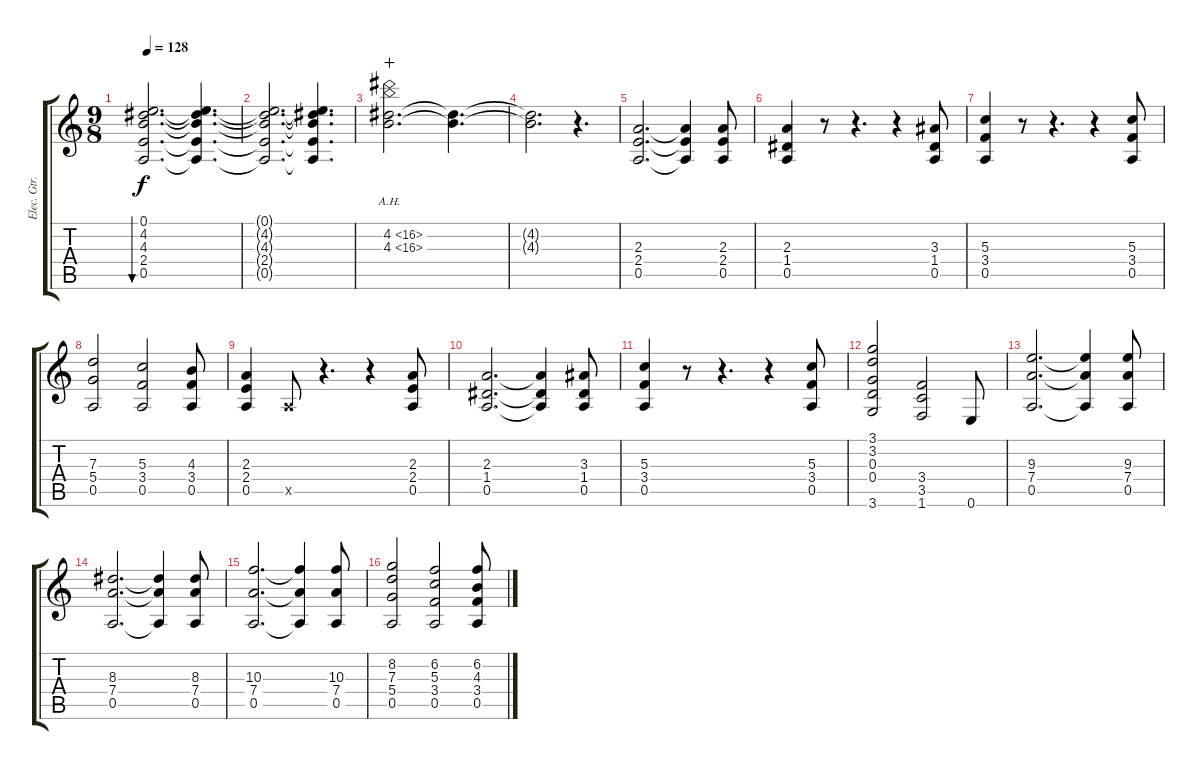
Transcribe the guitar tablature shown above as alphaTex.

\track ("Elec. Gtr. 1" "Elec. Gtr.") {instrument distortionguitar}
\staff {score tabs}
\tuning (E4 B3 G3 D3 A2 E2) {hide}
\ts (9 8)
\tempo 128
\clef g2
\ks c
(0.1 4.2 4.3 2.4 0.5).2{d bu 240 dy f instrument electricguitarclean} (0.1{t} 4.2{t} 4.3{t} 2.4{t} 0.5{t}).4{d} |
(0.1{t} 4.2{t} 4.3{t} 2.4{t} 0.5{t}).2{d} (0.1{t} 4.2{t} 4.3{t} 2.4{t} 0.5{t}).4{d} |
(4.2{ah 12} 4.3{ah 12}).2{d volume 13 wahc} (4.2{t} 4.3{t}).4{d} |
(4.2{t} 4.3{t}).2{d} r.4{d} |
(2.3 2.4 0.5).2{d volume 16 instrument distortionguitar} (2.3{t} 2.4{t} 0.5{t}).4 (2.3 2.4 0.5).8 |
(2.3 1.4 0.5).4 r.8 r.4{d} r.4 (3.3 1.4 0.5).8 |
(5.3 3.4 0.5).4 r.8 r.4{d} r.4 (5.3 3.4 0.5).8 |
(7.3 5.4 0.5).2 (5.3 3.4 0.5).2 (4.3 3.4 0.5).8 |
(2.3 2.4 0.5).4 0.5{x}.8 r.4{d} r.4 (2.3 2.4 0.5).8 |
(2.3 1.4 0.5).2{d} (2.3{t} 1.4{t} 0.5{t}).4 (3.3 1.4 0.5).8 |
(5.3 3.4 0.5).4 r.8 r.4{d} r.4 (5.3 3.4 0.5).8 |
(3.1 3.2 0.3 0.4 3.6).2 (3.4 3.5 1.6).2 0.6.8 |
(9.3 7.4 0.5).2{d} (9.3{t} 7.4{t} 0.5{t}).4 (9.3 7.4 0.5).8 |
(8.3 7.4 0.5).2{d} (8.3{t} 7.4{t} 0.5{t}).4 (8.3 7.4 0.5).8 |
(10.3 7.4 0.5).2{d} (10.3{t} 7.4{t} 0.5{t}).4 (10.3 7.4 0.5).8 |
(8.2 7.3 5.4 0.5).2 (6.2 5.3 3.4 0.5).2 (6.2 4.3 3.4 0.5).8
